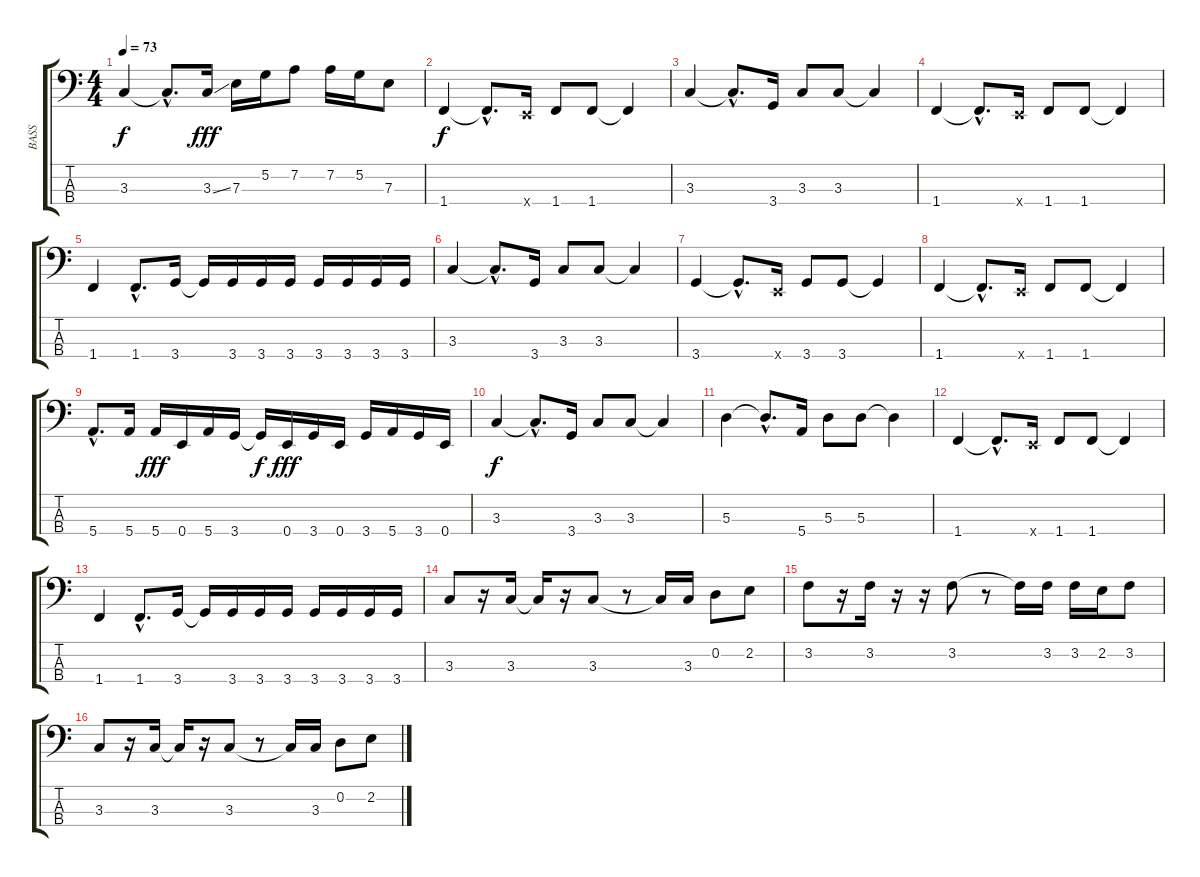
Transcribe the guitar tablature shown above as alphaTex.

\track ("BASS" "BASS") {instrument electricbasspick}
\staff {score tabs}
\tuning (G2 D2 A1 E1) {hide}
\ts (4 4)
\tempo 73
\clef f4
\ks c
3.3.4{dy f} 3.3{hac t}.8{d} 3.3{ss}.16{dy fff} 7.3.16 5.2.16 7.2.8 7.2.16 5.2.16 7.3.8 |
1.4.4{dy f} 1.4{hac t}.8{d} 0.4{x}.16 1.4.8 1.4.8 1.4{t}.4 |
3.3.4 3.3{hac t}.8{d} 3.4.16 3.3.8 3.3.8 3.3{t}.4 |
1.4.4 1.4{hac t}.8{d} 0.4{x}.16 1.4.8 1.4.8 1.4{t}.4 |
1.4.4 1.4{hac}.8{d} 3.4.16 3.4{t}.16 3.4.16 3.4.16 3.4.16 3.4.16 3.4.16 3.4.16 3.4.16 |
3.3.4 3.3{hac t}.8{d} 3.4.16 3.3.8 3.3.8 3.3{t}.4 |
3.4.4 3.4{hac t}.8{d} 0.4{x}.16 3.4.8 3.4.8 3.4{t}.4 |
1.4.4 1.4{hac t}.8{d} 0.4{x}.16 1.4.8 1.4.8 1.4{t}.4 |
5.4{hac}.8{d} 5.4.16 5.4.16{dy fff} 0.4.16 5.4.16 3.4.16 3.4{t}.16{dy f} 0.4.16{dy fff} 3.4.16 0.4.16 3.4.16 5.4.16 3.4.16 0.4.16 |
3.3.4{dy f} 3.3{hac t}.8{d} 3.4.16 3.3.8 3.3.8 3.3{t}.4 |
5.3.4 5.3{hac t}.8{d} 5.4.16 5.3.8 5.3.8 5.3{t}.4 |
1.4.4 1.4{hac t}.8{d} 0.4{x}.16 1.4.8 1.4.8 1.4{t}.4 |
1.4.4 1.4{hac}.8{d} 3.4.16 3.4{t}.16 3.4.16 3.4.16 3.4.16 3.4.16 3.4.16 3.4.16 3.4.16 |
3.3.8 r.16 3.3.16 3.3{t}.16 r.16 3.3.8 r.8 3.3{t}.16 3.3.16 0.2.8 2.2.8 |
3.2.8 r.16 3.2.16 r.16 r.16 3.2.8 r.8 3.2{t}.16 3.2.16 3.2.16 2.2.16 3.2.8 |
3.3.8 r.16 3.3.16 3.3{t}.16 r.16 3.3.8 r.8 3.3{t}.16 3.3.16 0.2.8 2.2.8
